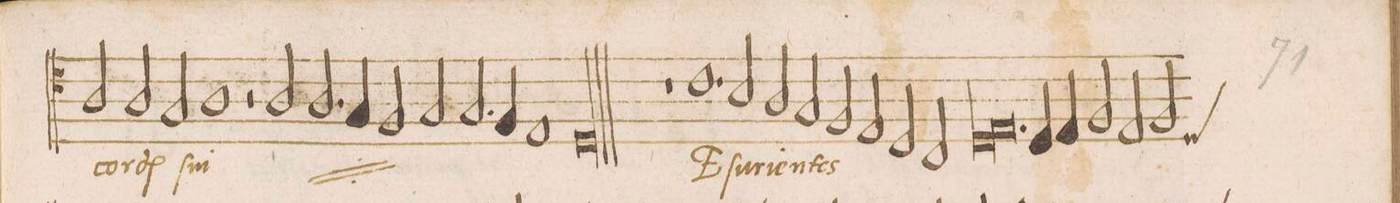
**kern	**text
*I"TENOR	*
*clefC4	*
*k[]	*
*met(c|)	*
*M2/1	*
2A/	cor-
2A/	-d(is)
2G/	ſu-
=114	=114
1A	-i
*	*ij
2r	.
2A/	men-
=115	=115
2.A/	-te
4G/	cor-
2F/	-d(is)
2G/	ſu-
=116	=116
2.G/	.
4F/	.
1E	.
=117	=117
0D	-i
*	*Xij
==118	==118
*M2/1	*
*met(c|)	*
1r	.
1.c	E-
=119	=119
2B/	-ſur-
2A/	-ien-
2G/	-tes
=120	=120
2F/	.
2E/	.
2D/	.
2C/	.
=121	=121
*lig	*
1D	.
1.E	.
*Xlig	*
=122	=122
4D/	.
4E/	.
2F/	.
2E/	.
=123	=123
*custos:D	*
2F/	.
*-	*-
